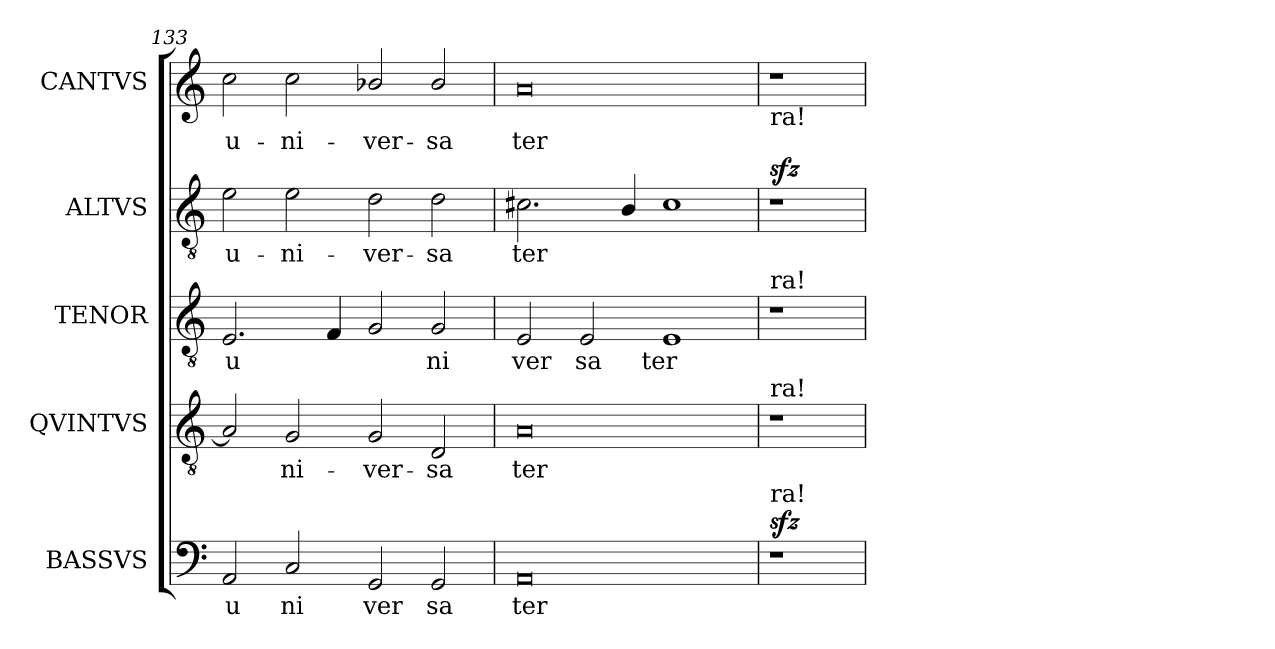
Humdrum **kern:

**kern	**text	**dynam	**kern	**text	**kern	**text	**dynam	**kern	**text	**dynam	**kern	**text
*part5	*part5	*part5	*part4	*part4	*part3	*part3	*part3	*part2	*part2	*part2	*part1	*part1
*staff5	*staff5	*staff5	*staff4	*staff4	*staff3	*staff3	*staff3	*staff2	*staff2	*staff2	*staff1	*staff1
*I"BASSVS	*	*	*I"QVINTVS	*	*I"TENOR	*	*	*I"ALTVS	*	*	*I"CANTVS	*
*clefF4	*	*	*clefGv2	*	*clefGv2	*	*	*clefGv2	*	*	*clefG2	*
*	*	*	*ITrd-3c-5	*	*ITrd-3c-5	*	*	*ITrd-3c-5	*	*	*ITrd-3c-5	*
*k[]	*	*	*k[b-]	*	*k[b-]	*	*	*k[b-]	*	*	*k[b-]	*
*C:	*	*	*F:	*	*F:	*	*	*F:	*	*	*F:	*
=133	=133	=133	=133	=133	=133	=133	=133	=133	=133	=133	=133	=133
!	!LO:LY:b:cj	!	!	!LO:LY:b:cj	!	!LO:LY:b:cj	!	!	!LO:LY:b:cj	!	!	!LO:LY:b:cj
2AA/	u	.	2d/]	--	2.A/	u	.	2a\	u-	.	2ff\	u-
!	!LO:LY:b:cj	!	!	!LO:LY:b:cj	!	!	!	!	!LO:LY:b:cj	!	!	!LO:LY:b:cj
2C/	ni	.	2c/	-ni-	.	.	.	2a\	-ni-	.	2ff\	-ni-
!	!	!	!	!	!	!LO:LY:b:cj	!	!	!	!	!	!
.	.	.	.	.	4B-/	.	.	.	.	.	.	.
!	!LO:LY:b:cj	!	!	!LO:LY:b:cj	!	!LO:LY:b:cj	!	!	!LO:LY:b:cj	!	!	!LO:LY:b:cj
2GG/	ver	.	2c/	-ver-	2c/	.	.	2g\	-ver-	.	2ee-X/	-ver-
!	!LO:LY:b:cj	!	!	!LO:LY:b:cj	!	!LO:LY:b:cj	!	!	!LO:LY:b:cj	!	!	!LO:LY:b:cj
2GG/	sa	.	2G/	-sa	2c/	ni	.	2g\	-sa	.	2ee-/	-sa
=134	=134	=134	=134	=134	=134	=134	=134	=134	=134	=134	=134	=134
!	!LO:LY:b:cj	!	!	!LO:LY:b:cj	!	!LO:LY:b:cj	!	!	!LO:LY:b:cj	!	!	!LO:LY:b:cj
0AA	ter	.	0d	ter-	2A/	ver	.	2.f#X\	ter-	.	0dd	ter-
!	!	!	!	!	!	!LO:LY:b:cj	!	!	!	!	!	!
.	.	.	.	.	2A/	sa	.	.	.	.	.	.
!	!	!	!	!	!	!	!	!	!LO:LY:b:cj	!	!	!
.	.	.	.	.	.	.	.	4e/	--	.	.	.
!	!	!	!	!	!	!LO:LY:b:cj	!	!	!LO:LY:b:cj	!	!	!
.	.	.	.	.	1A	ter	.	1f#	--	.	.	.
=135	=135	=135	=135	=135	=135	=135	=135	=135	=135	=135	=135	=135
!	!	!	!	!	!	!	!	!	!	!	!LO:TX:b:t=ra!	!
!	!	!	!	!	!LO:TX:a:t=ra!	!	!	!	!	!	!	!
!	!	!	!LO:TX:a:t=ra!	!	!	!	!	!	!	!	!	!
!LO:TX:a:t=ra!	!	!	!	!	!	!	!	!	!	!	!	!
!	!	!LO:DY:b	!	!	!	!	!LO:DY:b	!	!	!	!	!
!	!	!	!	!	!	!	!LO:DY:n=1:b	!	!	!LO:DY:a	!	!
1r	.	sfz	1r	.	1r	.	sfz sfz	1r	.	sfz	1r	.
=	=	=	=	=	=	=	=	=	=	=	=	=
*-	*-	*-	*-	*-	*-	*-	*-	*-	*-	*-	*-	*-
